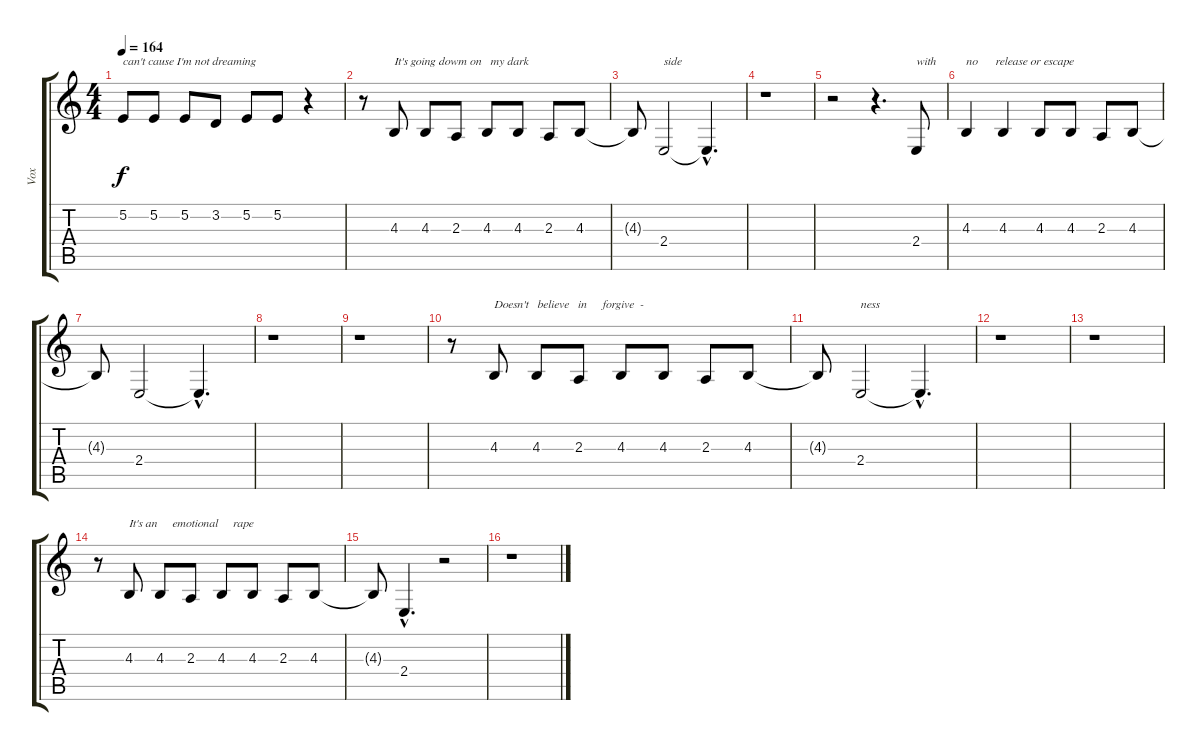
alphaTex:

\track ("Vox" "Vox") {instrument violin}
\staff {score tabs}
\tuning (E4 B3 G3 D3 A2 E2) {hide}
\ts (4 4)
\tempo 164
\clef g2
\ks c
5.2.8{txt "can't cause I'm not dreaming" dy f} 5.2.8 5.2.8 3.2.8 5.2.8 5.2.8 r.4 |
r.8 4.3.8{txt "It's going dowm on   my dark"} 4.3.8 2.3.8 4.3.8 4.3.8 2.3.8 4.3.8 |
4.3{t}.8 2.4.2{txt "side"} 2.4{hac t}.4{d} |
r.1 |
r.2 r.4{d} 2.4.8{txt "with"} |
4.3.4{txt "no      release or escape"} 4.3.4 4.3.8 4.3.8 2.3.8 4.3.8 |
4.3{t}.8 2.4.2 2.4{hac t}.4{d} |
r.1 |
r.1 |
r.8 4.3.8{txt "Doesn't   believe   in     forgive  -"} 4.3.8 2.3.8 4.3.8 4.3.8 2.3.8 4.3.8 |
4.3{t}.8 2.4.2{txt "ness"} 2.4{hac t}.4{d} |
r.1 |
r.1 |
r.8 4.3.8{txt "It's an     emotional     rape"} 4.3.8 2.3.8 4.3.8 4.3.8 2.3.8 4.3.8 |
4.3{t}.8 2.4{hac}.4{d} r.2 |
r.1
